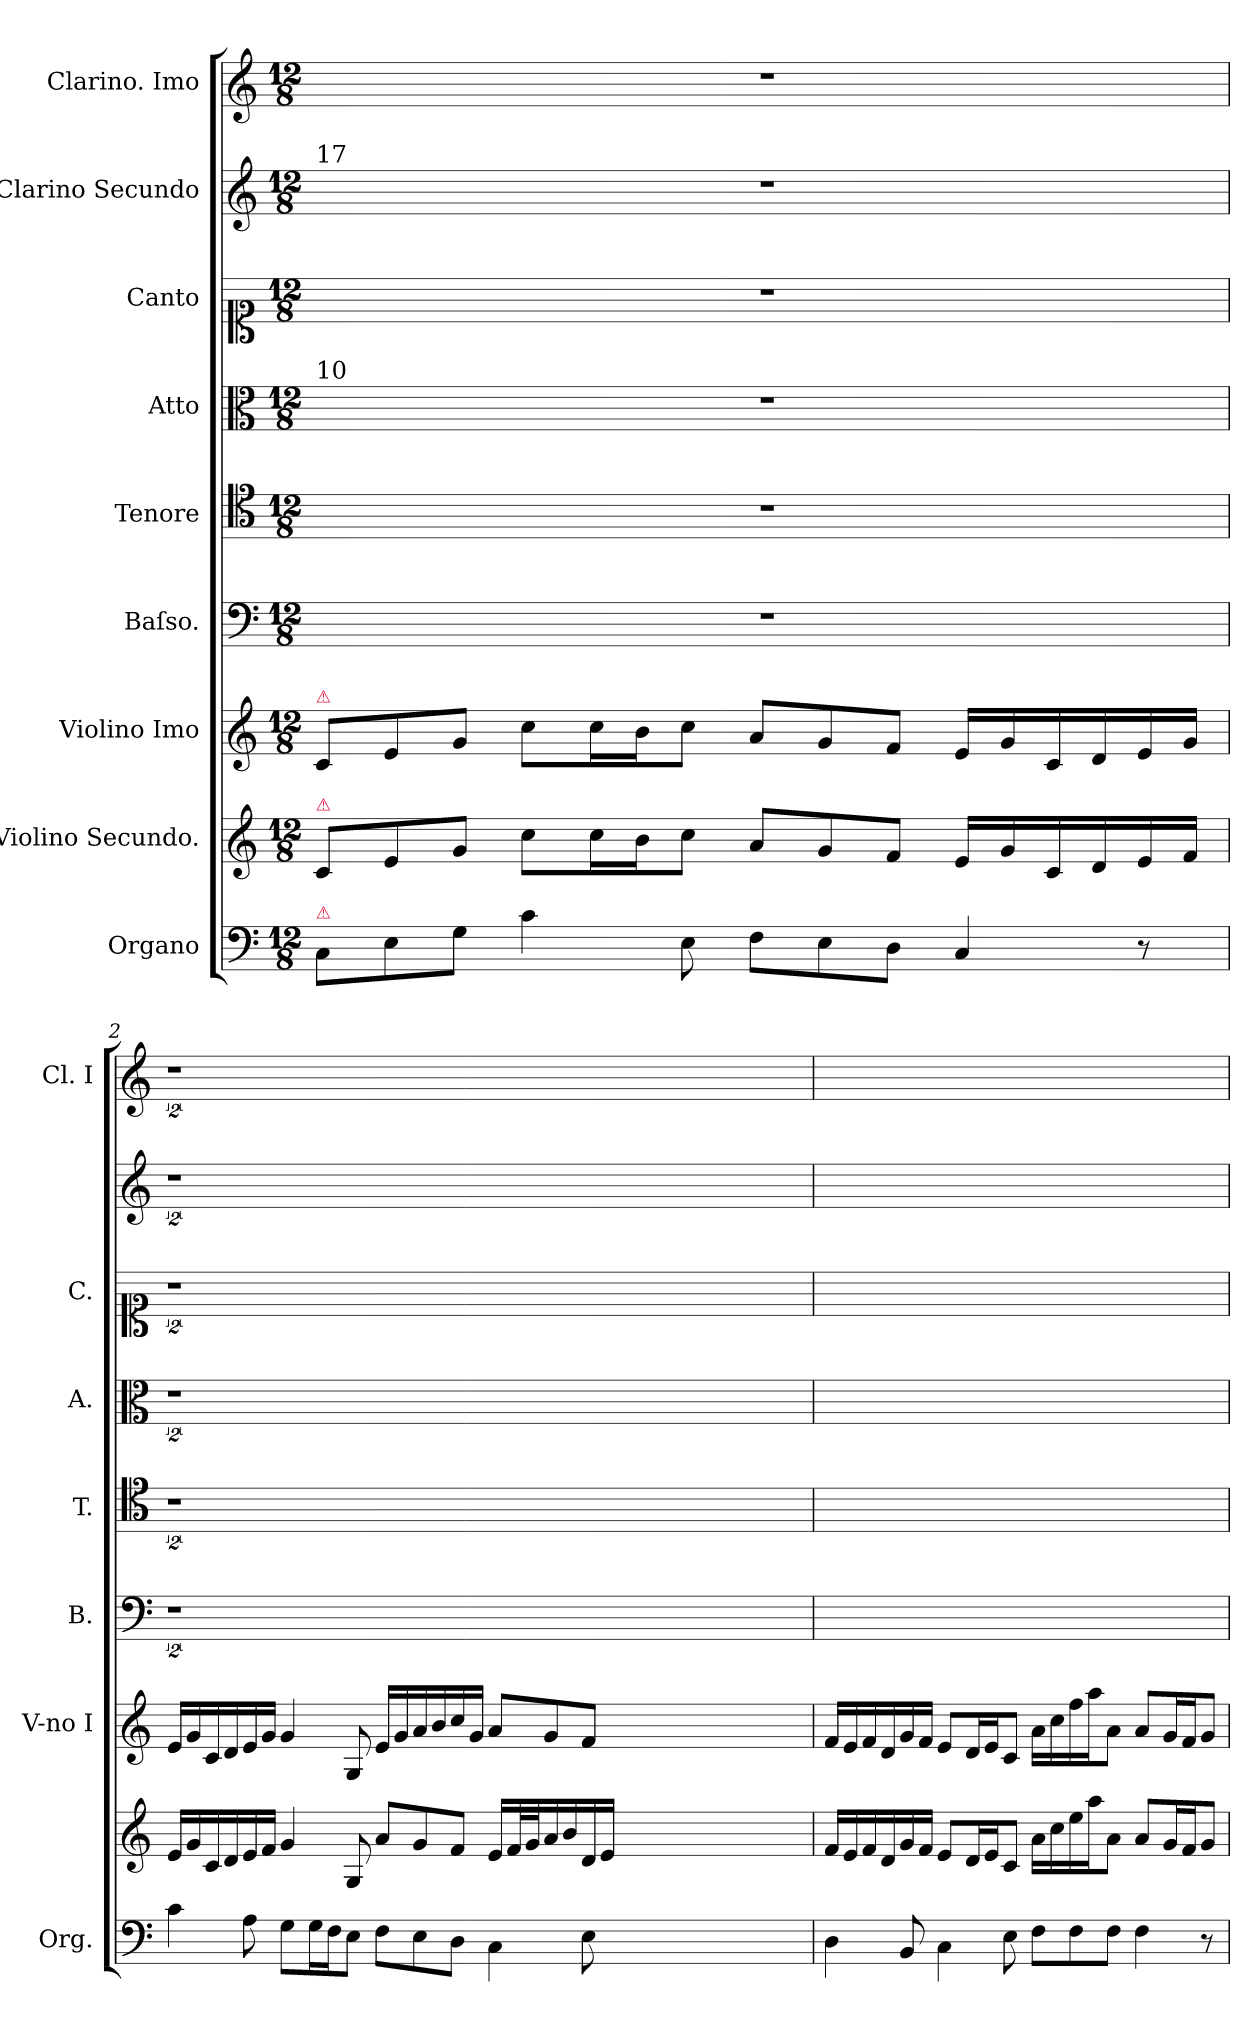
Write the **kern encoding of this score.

**kern	**kern	**kern	**kern	**kern	**kern	**kern	**kern	**kern
*part9	*part8	*part7	*part6	*part5	*part4	*part3	*part2	*part1
*staff9	*staff8	*staff7	*staff6	*staff5	*staff4	*staff3	*staff2	*staff1
*I"Organo	*I"Violino Secundo.	*I"Violino Imo	*I"Baſso.	*I"Tenore	*I"Atto	*I"Canto	*I"Clarino Secundo	*I"Clarino. Imo
*I'Org.	*	*I'V-no I	*I'B.	*I'T.	*I'A.	*I'C.	*	*I'Cl. I
*clefF4	*clefG2	*clefG2	*clefF4	*clefC4	*clefC3	*clefC1	*clefG2	*clefG2
*k[]	*k[]	*k[]	*k[]	*k[]	*k[]	*k[]	*k[]	*k[]
*C:	*C:	*C:	*C:	*C:	*C:	*C:	*C:	*C:
*M12/8	*M12/8	*M12/8	*M12/8	*M12/8	*M12/8	*M12/8	*M12/8	*M12/8
=1	=1	=1	=1	=1	=1	=1	=1	=1
!	!	!	!	!	!	!	!LO:TX:a:t=17	!
!	!	!	!	!	!LO:TX:a:t=10	!	!	!
!	!	!LO:TX:a:color=crimson:t=⚠	!	!	!	!	!	!
!	!LO:TX:a:color=crimson:t=⚠	!	!	!	!	!	!	!
!LO:TX:a:color=crimson:t=⚠	!	!	!	!	!	!	!	!
8C\L	8c/L	8c/L	1.r	1.r	1.r	1.r	1.r	1.r
8E\	8e/	8e/	.	.	.	.	.	.
8G\J	8g/J	8g/J	.	.	.	.	.	.
4c\	8cc\L	8cc\L	.	.	.	.	.	.
.	16cc\L	16cc\L	.	.	.	.	.	.
.	16b\J	16b\J	.	.	.	.	.	.
8E\	8cc\J	8cc\J	.	.	.	.	.	.
8F\L	8a/L	8a/L	.	.	.	.	.	.
8E\	8g/	8g/	.	.	.	.	.	.
8D\J	8f/J	8f/J	.	.	.	.	.	.
4C/	16e/LL	16e/LL	.	.	.	.	.	.
.	16g/	16g/	.	.	.	.	.	.
.	16c/	16c/	.	.	.	.	.	.
.	16d/	16d/	.	.	.	.	.	.
8r	16e/	16e/	.	.	.	.	.	.
.	16f/JJ	16g/JJ	.	.	.	.	.	.
=2	=2	=2	=2	=2	=2	=2	=2	=2
4c\	16e/LL	16e/LL	2%9r	2%9r	2%9r	2%9r	2%9r	2%9r
.	16g/	16g/	.	.	.	.	.	.
.	16c/	16c/	.	.	.	.	.	.
.	16d/	16d/	.	.	.	.	.	.
8A\	16e/	16e/	.	.	.	.	.	.
.	16f/JJ	16g/JJ	.	.	.	.	.	.
8G\L	4g/	4g/	.	.	.	.	.	.
16G\L	.	.	.	.	.	.	.	.
16F\J	.	.	.	.	.	.	.	.
8E\J	8G/	8G/	.	.	.	.	.	.
8F\L	8a/L	16e/LL	.	.	.	.	.	.
.	.	16g/	.	.	.	.	.	.
8E\	8g/	16a/	.	.	.	.	.	.
.	.	16b/	.	.	.	.	.	.
8D\J	8f/J	16cc/	.	.	.	.	.	.
.	.	16g/JJ	.	.	.	.	.	.
4C\	16e/LL	8a/L	.	.	.	.	.	.
.	32f/L	.	.	.	.	.	.	.
.	32g/J	.	.	.	.	.	.	.
.	16a/	8g/	.	.	.	.	.	.
.	16b/	.	.	.	.	.	.	.
8E\	16d/	8f/J	.	.	.	.	.	.
.	16e/JJ	.	.	.	.	.	.	.
0.ryy	0.ryy	0.ryy	.	.	.	.	.	.
=3	=3	=3	=3	=3	=3	=3	=3	=3
4D\	16f/LL	16f/LL	1.ryy	1.ryy	1.ryy	1.ryy	1.ryy	1.ryy
.	16e/	16e/	.	.	.	.	.	.
.	16f/	16f/	.	.	.	.	.	.
.	16d/	16d/	.	.	.	.	.	.
8BB/	16g/	16g/	.	.	.	.	.	.
.	16f/JJ	16f/JJ	.	.	.	.	.	.
4C\	8e/L	8e/L	.	.	.	.	.	.
.	16d/L	16d/L	.	.	.	.	.	.
.	16e/J	16e/J	.	.	.	.	.	.
8E\	8c/J	8c/J	.	.	.	.	.	.
8F\L	16a\LL	16a\LL	.	.	.	.	.	.
.	16cc\	16cc\	.	.	.	.	.	.
8F\	16ee\	16ff\	.	.	.	.	.	.
.	16aa\J	16aa\J	.	.	.	.	.	.
8F\J	8a\J	8a\J	.	.	.	.	.	.
4F\	8a/L	8a/L	.	.	.	.	.	.
.	16g/L	16g/L	.	.	.	.	.	.
.	16f/J	16f/J	.	.	.	.	.	.
8r	8g/J	8g/J	.	.	.	.	.	.
=	=	=	=	=	=	=	=	=
*-	*-	*-	*-	*-	*-	*-	*-	*-
